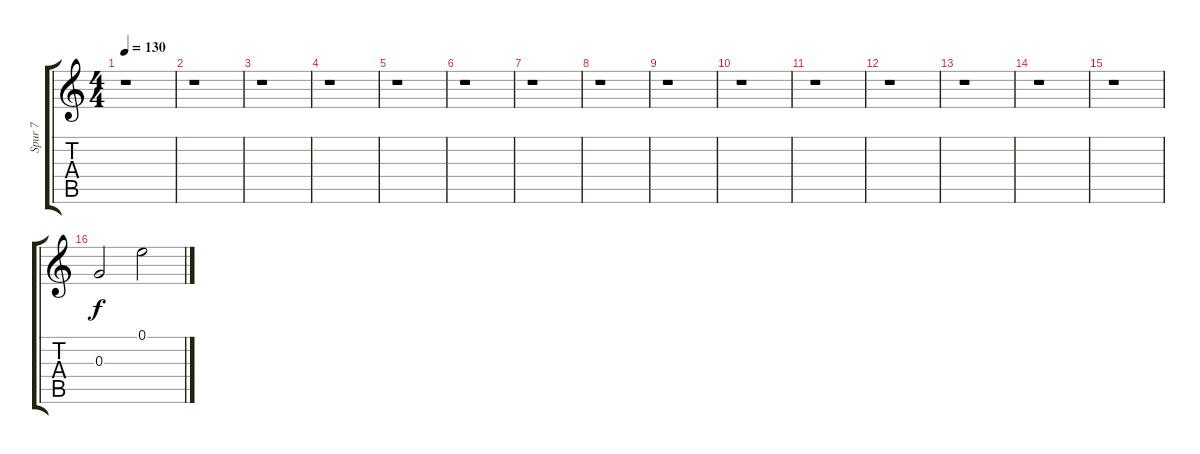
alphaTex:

\track ("Spur 7" "Spur 7") {instrument electricguitarjazz}
\staff {score tabs}
\tuning (E4 B3 G3 D3 A2 E2) {hide}
\ts (4 4)
\tempo 130
\clef g2
\ks c
r.1{dy f} |
r.1 |
r.1 |
r.1 |
r.1 |
r.1 |
r.1 |
r.1 |
r.1 |
r.1 |
r.1 |
r.1 |
r.1 |
r.1 |
r.1 |
0.3.2 0.1.2
